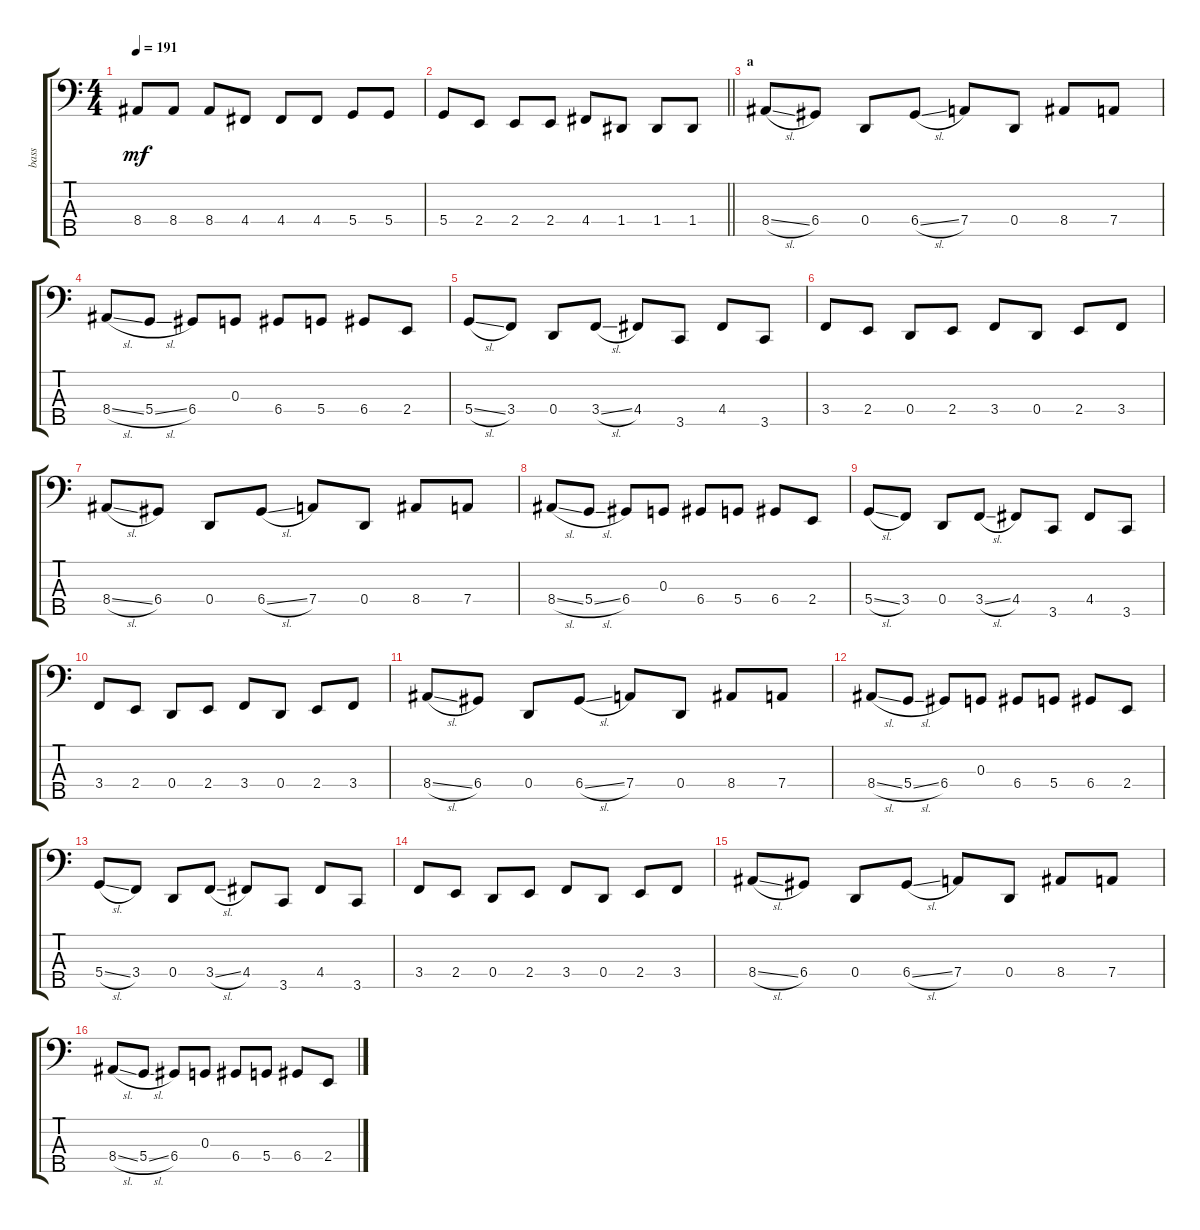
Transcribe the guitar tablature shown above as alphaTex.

\track ("bass" "bass") {instrument electricbassfinger}
\staff {score tabs}
\tuning (F2 C2 G1 D1 A0) {hide}
\ts (4 4)
\tempo 191
\clef f4
\ks c
8.4.8{dy mf} 8.4.8 8.4.8 4.4.8 4.4.8 4.4.8 5.4.8 5.4.8 |
\barLineRight lightlight
5.4.8 2.4.8 2.4.8 2.4.8 4.4.8 1.4.8 1.4.8 1.4.8 |
\section ("" "a")
8.4{sl}.8 6.4.8 0.4.8 6.4{sl}.8 7.4.8 0.4.8 8.4.8 7.4.8 |
8.4{sl}.8 5.4{sl}.8 6.4.8 0.3.8 6.4.8 5.4.8 6.4.8 2.4.8 |
5.4{sl}.8 3.4.8 0.4.8 3.4{sl}.8 4.4.8 3.5.8 4.4.8 3.5.8 |
3.4.8 2.4.8 0.4.8 2.4.8 3.4.8 0.4.8 2.4.8 3.4.8 |
8.4{sl}.8 6.4.8 0.4.8 6.4{sl}.8 7.4.8 0.4.8 8.4.8 7.4.8 |
8.4{sl}.8 5.4{sl}.8 6.4.8 0.3.8 6.4.8 5.4.8 6.4.8 2.4.8 |
5.4{sl}.8 3.4.8 0.4.8 3.4{sl}.8 4.4.8 3.5.8 4.4.8 3.5.8 |
3.4.8 2.4.8 0.4.8 2.4.8 3.4.8 0.4.8 2.4.8 3.4.8 |
8.4{sl}.8 6.4.8 0.4.8 6.4{sl}.8 7.4.8 0.4.8 8.4.8 7.4.8 |
8.4{sl}.8 5.4{sl}.8 6.4.8 0.3.8 6.4.8 5.4.8 6.4.8 2.4.8 |
5.4{sl}.8 3.4.8 0.4.8 3.4{sl}.8 4.4.8 3.5.8 4.4.8 3.5.8 |
3.4.8 2.4.8 0.4.8 2.4.8 3.4.8 0.4.8 2.4.8 3.4.8 |
8.4{sl}.8 6.4.8 0.4.8 6.4{sl}.8 7.4.8 0.4.8 8.4.8 7.4.8 |
8.4{sl}.8 5.4{sl}.8 6.4.8 0.3.8 6.4.8 5.4.8 6.4.8 2.4.8
